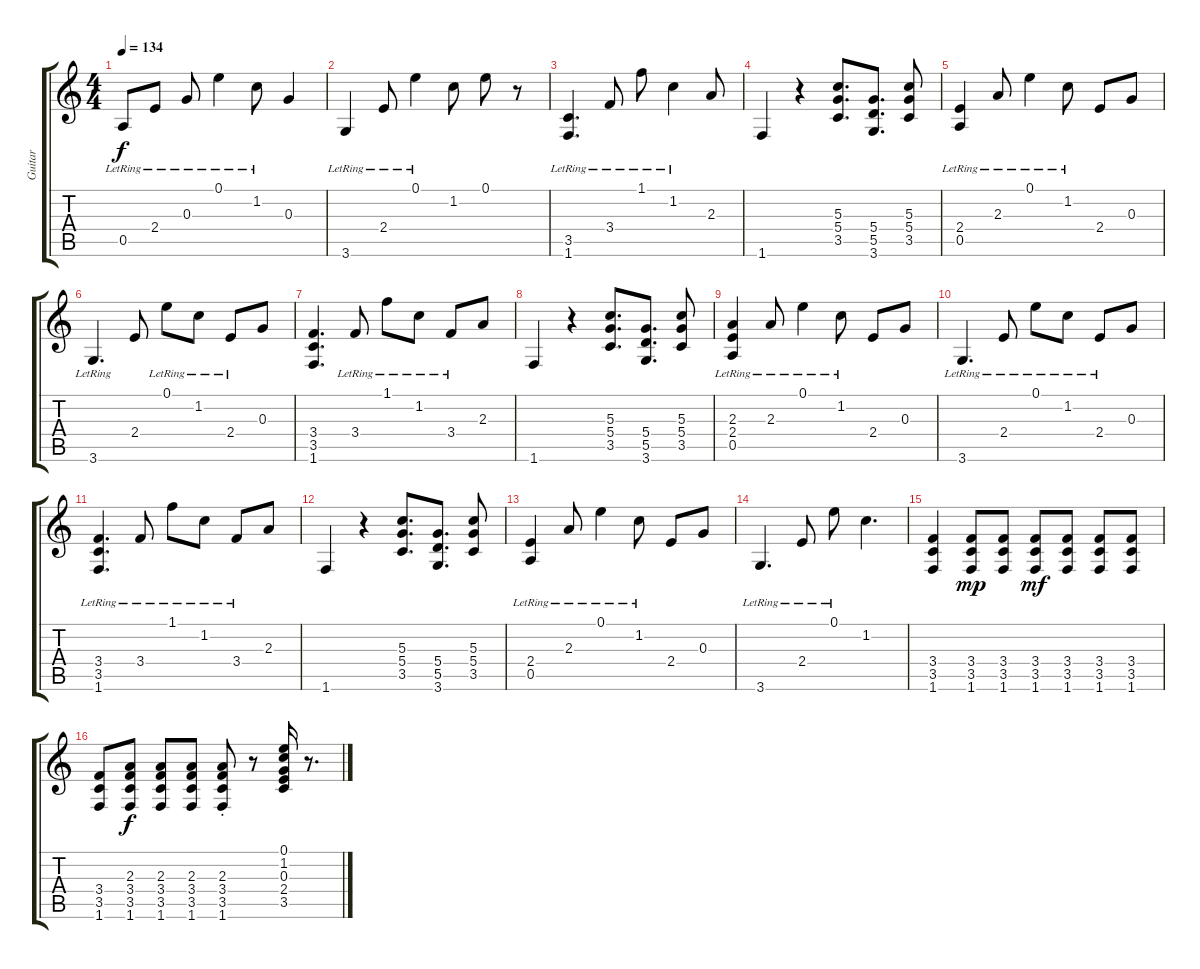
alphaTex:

\track ("Guitar" "Guitar") {instrument acousticguitarsteel}
\staff {score tabs}
\tuning (E4 B3 G3 D3 A2 E2) {hide}
\ts (4 4)
\tempo 134
\clef g2
\ks c
0.5{lr}.8{dy f volume 10 balance 6 instrument electricguitarjazz} 2.4{lr}.8 0.3{lr}.8 0.1{lr}.4 1.2{lr}.8 0.3.4 |
3.6{lr}.4 2.4{lr}.8 0.1{lr}.4 1.2.8 0.1.8 r.8 |
(3.5 1.6{lr}).4{d} 3.4{lr}.8 1.1{lr}.8 1.2{lr}.4 2.3.8 |
1.6.4 r.4 (5.3 5.4 3.5).8{d} (5.4 5.5 3.6).8{d} (5.3 5.4 3.5).8 |
(2.4 0.5{lr}).4 2.3{lr}.8 0.1{lr}.4 1.2{lr}.8 2.4.8 0.3.8 |
3.6{lr}.4{d} 2.4.8 0.1{lr}.8 1.2{lr}.8 2.4{lr}.8 0.3.8 |
(3.4 3.5 1.6).4{d} 3.4{lr}.8 1.1{lr}.8 1.2{lr}.8 3.4{lr}.8 2.3.8 |
1.6.4 r.4 (5.3 5.4 3.5).8{d} (5.4 5.5 3.6).8{d} (5.3 5.4 3.5).8 |
(2.3 2.4 0.5{lr}).4 2.3{lr}.8 0.1{lr}.4 1.2{lr}.8 2.4.8 0.3.8 |
3.6{lr}.4{d} 2.4{lr}.8 0.1{lr}.8 1.2{lr}.8 2.4{lr}.8 0.3.8 |
(3.4 3.5{lr} 1.6{lr}).4{d} 3.4{lr}.8 1.1{lr}.8 1.2{lr}.8 3.4{lr}.8 2.3.8 |
1.6.4 r.4 (5.3 5.4 3.5).8{d} (5.4 5.5 3.6).8{d} (5.3 5.4 3.5).8 |
(2.4 0.5{lr}).4 2.3{lr}.8 0.1{lr}.4 1.2{lr}.8 2.4.8 0.3.8 |
3.6{lr}.4{d} 2.4{lr}.8 0.1{lr}.8 1.2.4{d} |
(3.4 3.5 1.6).4 (3.4 3.5 1.6).8{dy mp} (3.4 3.5 1.6).8 (3.4 3.5 1.6).8{dy mf} (3.4 3.5 1.6).8 (3.4 3.5 1.6).8 (3.4 3.5 1.6).8 |
(3.4 3.5 1.6).8 (2.3 3.4 3.5 1.6).8{dy f} (2.3 3.4 3.5 1.6).8 (2.3 3.4 3.5 1.6).8 (2.3{st} 3.4{st} 3.5{st} 1.6{st}).8 r.8 (0.1 1.2 0.3 2.4 3.5).16 r.8{d}
